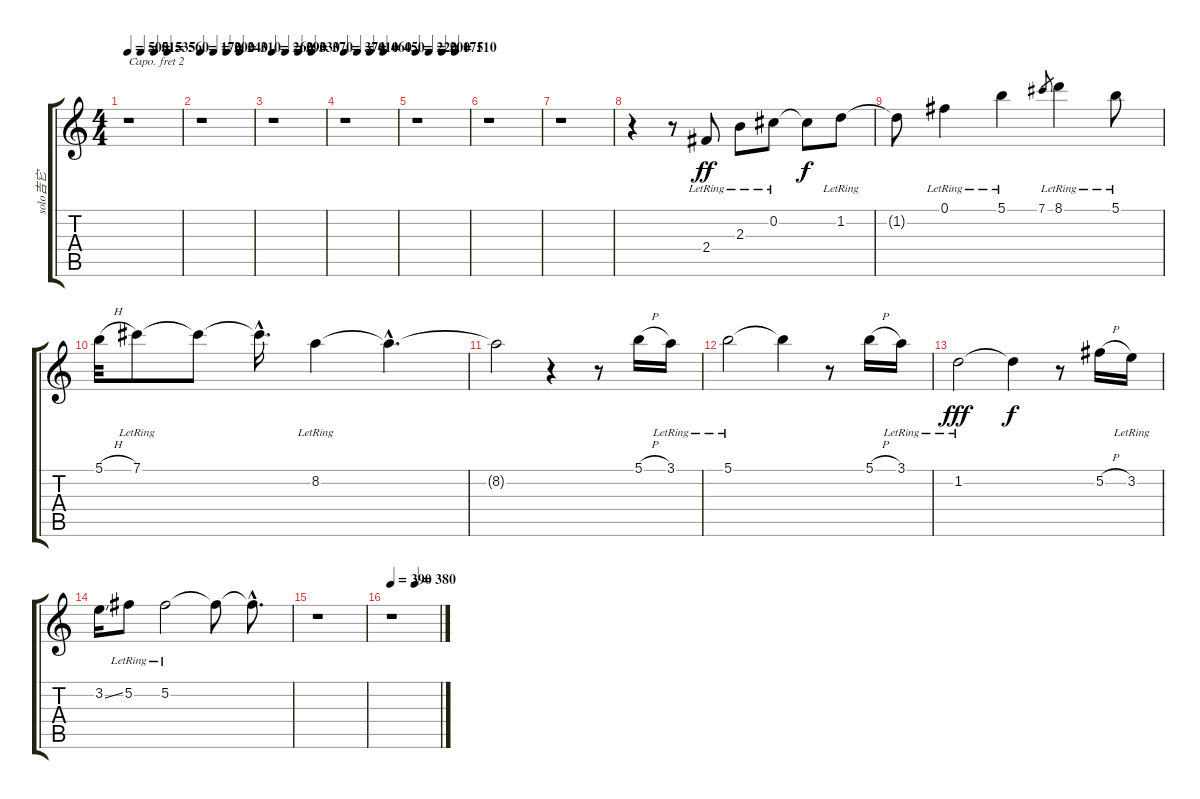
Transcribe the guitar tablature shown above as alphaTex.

\track ("solo吉它" "solo吉它") {instrument acousticguitarnylon}
\staff {score tabs}
\capo 2
\tuning (E4 B3 G3 D3 A2 E2) {hide}
\ts (4 4)
\tempo 500
\tempo (515 0.25)
\tempo (535 0.5)
\tempo (560 0.75)
\clef g2
\ks c
r.1{dy ff} |
\tempo 170
\tempo (200 0.25)
\tempo (240 0.5)
\tempo (310 0.75)
r.1 |
\tempo 260
\tempo (290 0.25)
\tempo (330 0.5)
\tempo (370 0.75)
r.1 |
\tempo 370
\tempo (410 0.25)
\tempo (460 0.5)
\tempo (450 0.75)
r.1 |
\tempo 220
\tempo (200 0.25)
\tempo (175 0.5)
\tempo (110 0.75)
r.1 |
r.1 |
r.1 |
r.4 r.8 2.4{lr}.8 2.3{lr}.8 0.2{lr}.8 0.2{t}.8{dy f} 1.2{lr}.8 |
1.2{t}.8 0.1{lr}.4 5.1{lr}.4 7.1.8{gr} 8.1{lr}.4 5.1{lr}.8 |
5.1{h}.32 7.1{lr}.8 7.1{t}.8 7.1{hac t}.16{d} 8.2{lr}.4 8.2{hac t}.4{d} |
8.2{t}.2 r.4 r.8 5.1{h}.16 3.1{lr}.16 |
5.1{lr}.2 5.1{t}.4 r.8 5.1{h}.16 3.1{lr}.16 |
1.2{lr}.2{dy fff} 1.2{t}.4{dy f} r.8 5.2{h}.16 3.2{lr}.16 |
3.2{ss}.16 5.2{lr}.8 5.2{lr}.2 5.2{t}.8 5.2{hac t}.8{d} |
r.1 |
\tempo 390
\tempo (380 0.5)
r.1
